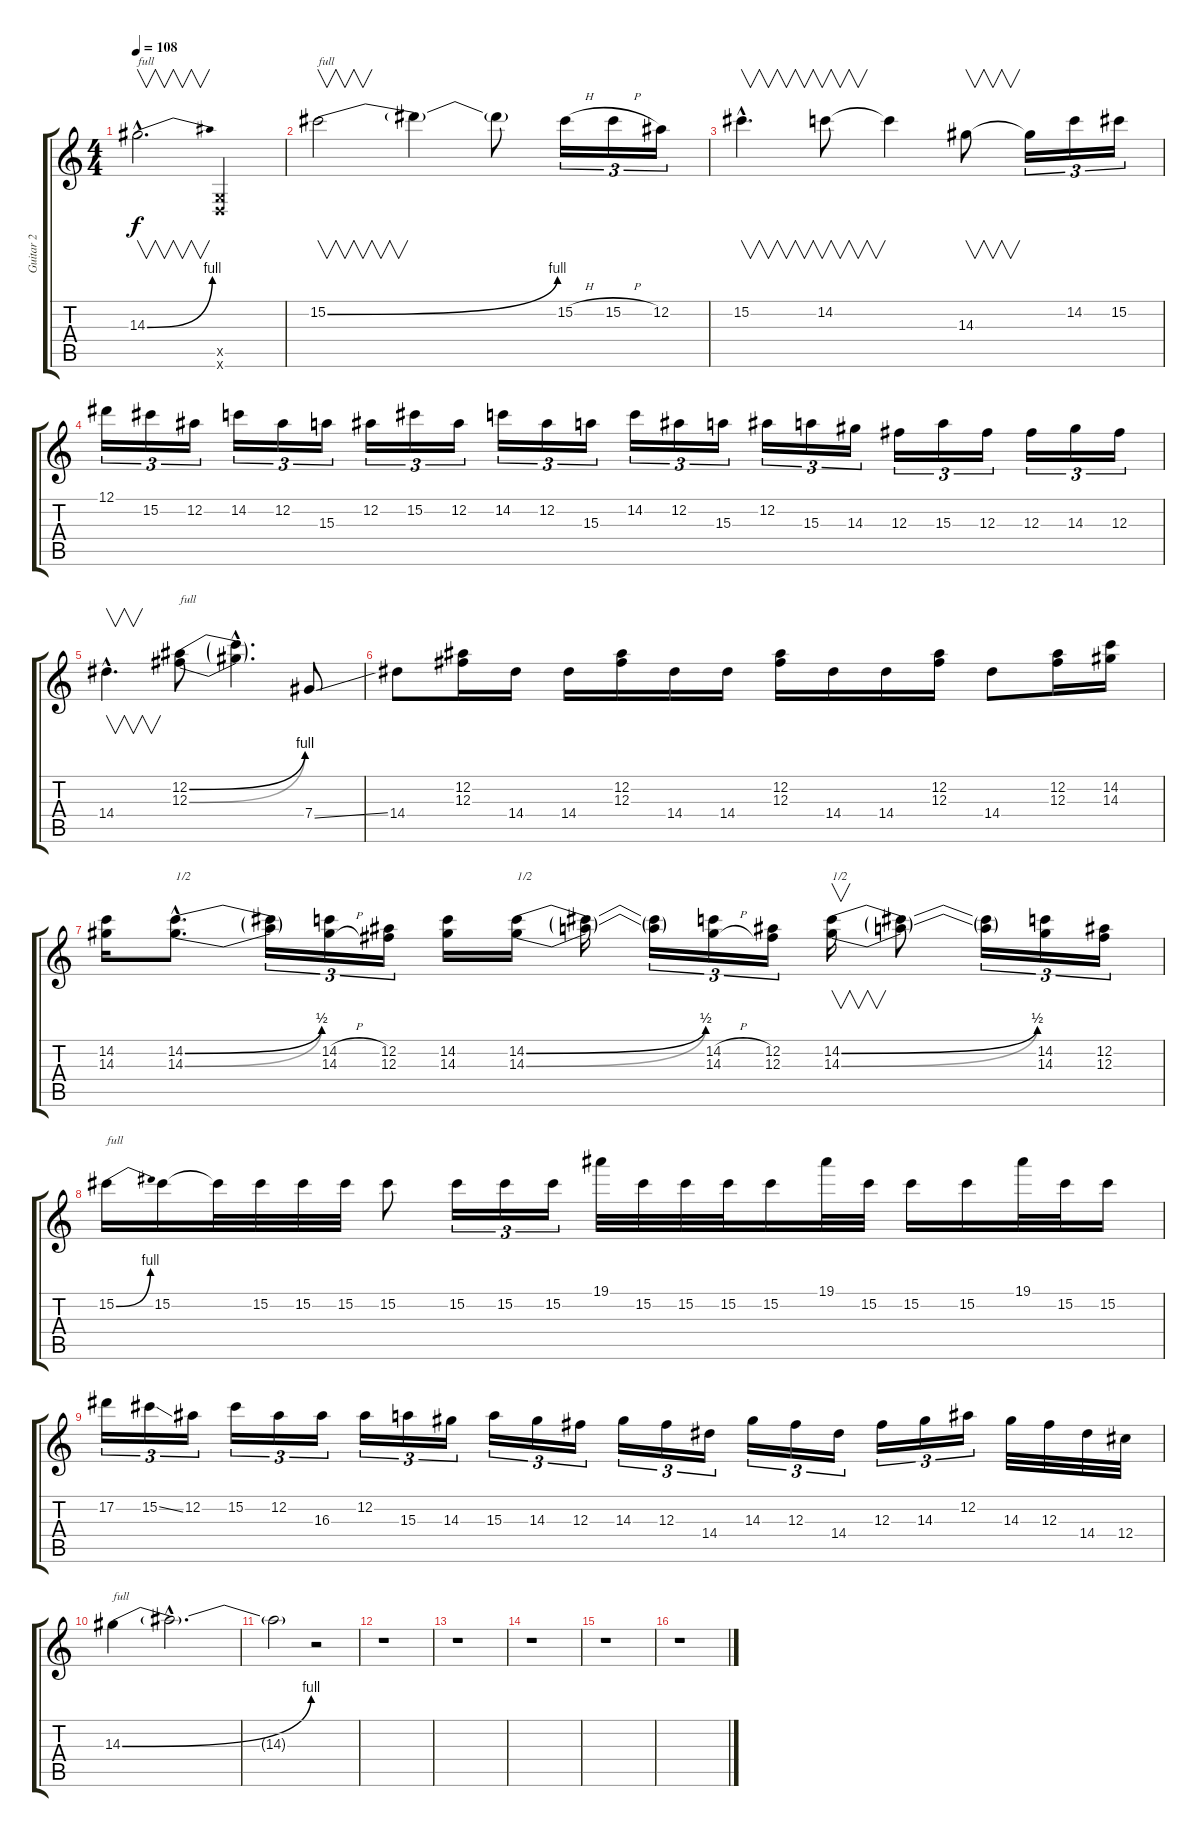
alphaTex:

\track ("Guitar 2" "Guitar 2") {instrument electricguitarclean}
\staff {score tabs}
\tuning (Eb4 Bb3 Gb3 Db3 Ab2 Eb2) {hide}
\ts (4 4)
\tempo 108
\clef g2
\ks c
14.3{be (bend 0 0 60 4) hac}.2{v d txt "full" dy f} (-1.5{x} -1.6{x}).4 |
15.2{be (bend 0 0 60 4)}.2{v txt "full"} 15.2{t}.4 15.2{t}.8 15.2{h}.16{tu (3 2)} 15.2{h}.16{tu (3 2)} 12.2.16{tu (3 2)} |
15.2{hac}.4{v d} 14.2.8{v} 14.2{t}.4 14.3.8{v} 14.3{t}.16{tu (3 2)} 14.2.16{tu (3 2)} 15.2.16{tu (3 2)} |
12.1.16{tu (3 2)} 15.2.16{tu (3 2)} 12.2.16{tu (3 2)} 14.2.16{tu (3 2)} 12.2.16{tu (3 2)} 15.3.16{tu (3 2)} 12.2.16{tu (3 2)} 15.2.16{tu (3 2)} 12.2.16{tu (3 2)} 14.2.16{tu (3 2)} 12.2.16{tu (3 2)} 15.3.16{tu (3 2)} 14.2.16{tu (3 2)} 12.2.16{tu (3 2)} 15.3.16{tu (3 2)} 12.2.16{tu (3 2)} 15.3.16{tu (3 2)} 14.3.16{tu (3 2)} 12.3.16{tu (3 2)} 15.3.16{tu (3 2)} 12.3.16{tu (3 2)} 12.3.16{tu (3 2)} 14.3.16{tu (3 2)} 12.3.16{tu (3 2)} |
14.4{hac}.4{v d} (12.2{be (bend 0 0 60 4)} 12.3{be (bend 0 0 60 4)}).8{txt "full"} (12.2{hac t} 12.3{hac t}).4{d} 7.4{ss}.8 |
14.4.8 (12.2 12.3).16 14.4.16 14.4.16 (12.2 12.3).16 14.4.16 14.4.16 (12.2 12.3).16 14.4.16 14.4.16 (12.2 12.3).16 14.4.8 (12.2 12.3).16 (14.2 14.3).16 |
(14.2 14.3).16 (14.2{be (bend 0 0 60 2) hac} 14.3{be (bend 0 0 60 2) hac}).8{d txt "1/2"} (14.2{t} 14.3{t}).16{tu (3 2)} (14.2{h} 14.3{h}).16{tu (3 2)} (12.2 12.3).16{tu (3 2)} (14.2 14.3).16 (14.2{be (bend 0 0 60 2)} 14.3{be (bend 0 0 60 2)}).16{txt "1/2"} (14.2{t} 14.3{t}).16 (14.2{t} 14.3{t}).16{tu (3 2)} (14.2{h} 14.3{h}).16{tu (3 2)} (12.2 12.3).16{tu (3 2)} (14.2{be (bend 0 0 60 2)} 14.3{be (bend 0 0 60 2)}).16{v txt "1/2"} (14.2{t} 14.3{t}).8 (14.2{t} 14.3{t}).16{tu (3 2)} (14.2 14.3).16{tu (3 2)} (12.2 12.3).16{tu (3 2)} |
15.2{be (bend 0 0 60 4)}.16{txt "full"} 15.2.16 15.2{t}.32 15.2.32 15.2.32 15.2.32 15.2.8 15.2.16{tu (3 2)} 15.2.16{tu (3 2)} 15.2.16{tu (3 2)} 19.1.32 15.2.32 15.2.32 15.2.32 15.2.16 19.1.32 15.2.32 15.2.16 15.2.16 19.1.32 15.2.32 15.2.16 |
17.2.16{tu (3 2)} 15.2{ss}.16{tu (3 2)} 12.2.16{tu (3 2)} 15.2.16{tu (3 2)} 12.2.16{tu (3 2)} 16.3.16{tu (3 2)} 12.2.16{tu (3 2)} 15.3.16{tu (3 2)} 14.3.16{tu (3 2)} 15.3.16{tu (3 2)} 14.3.16{tu (3 2)} 12.3.16{tu (3 2)} 14.3.16{tu (3 2)} 12.3.16{tu (3 2)} 14.4.16{tu (3 2)} 14.3.16{tu (3 2)} 12.3.16{tu (3 2)} 14.4.16{tu (3 2)} 12.3.16{tu (3 2)} 14.3.16{tu (3 2)} 12.2.16{tu (3 2)} 14.3.32 12.3.32 14.4.32 12.4.32 |
14.3{be (bend 0 0 60 4)}.4{txt "full"} 14.3{hac t}.2{d} |
14.3{t}.2 r.2 |
r.1 |
r.1 |
r.1 |
r.1 |
r.1
